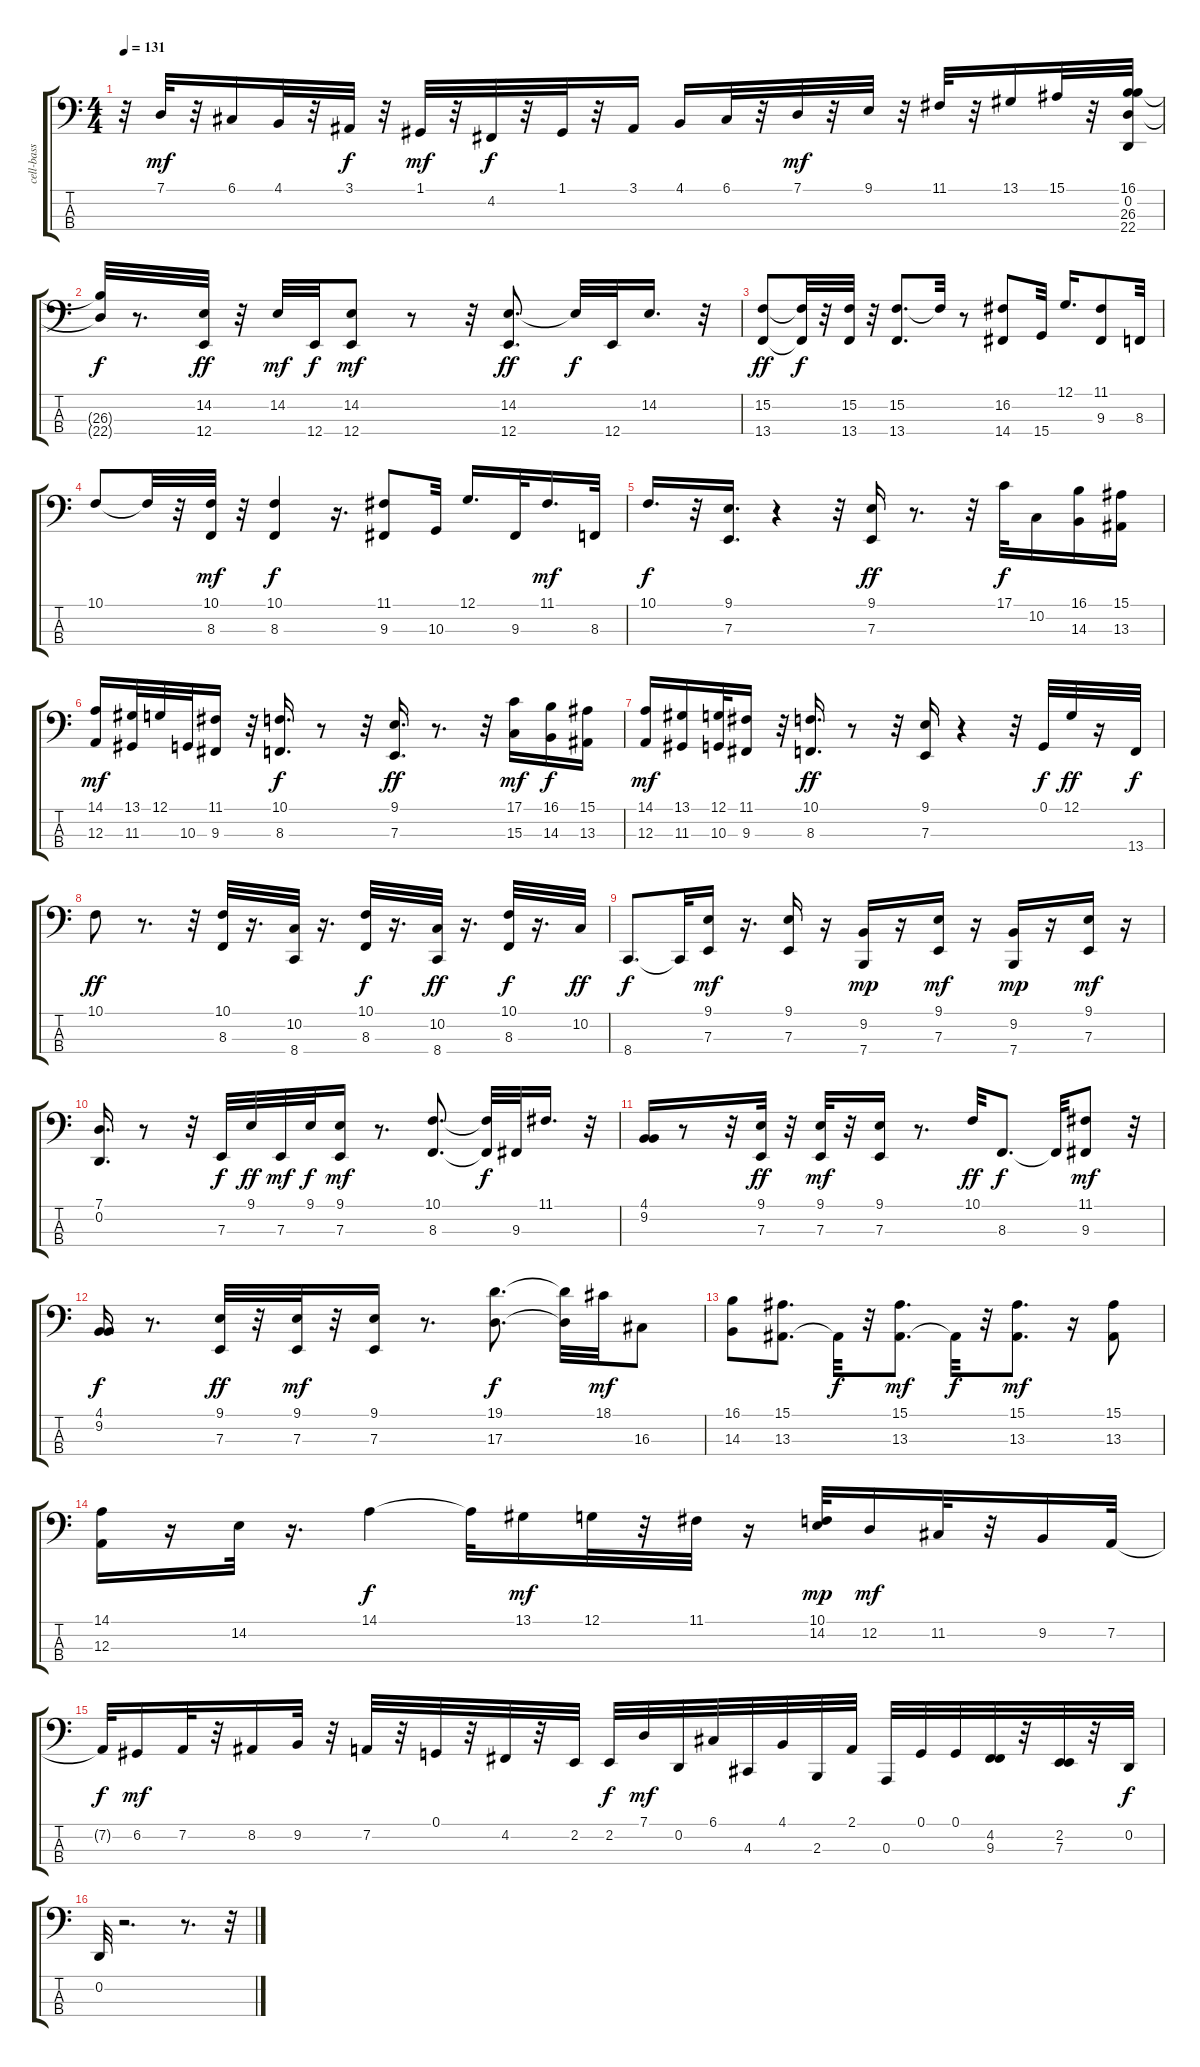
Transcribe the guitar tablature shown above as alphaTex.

\track ("cell-bass" "cell-bass") {instrument stringensemble2}
\staff {score tabs}
\tuning (G2 D2 A1 E1) {hide}
\ts (4 4)
\tempo 131
\clef f4
\ks c
r.32{dy f} 7.1.32{dy mf} r.32 6.1.16 4.1.32 r.32 3.1.32{dy f} r.32 1.1.32{dy mf} r.32 4.2.32{dy f} r.32 1.1.32 r.32 3.1.16 4.1.16 6.1.32 r.32 7.1.32{dy mf} r.32 9.1.32 r.32 11.1.32 r.32 13.1.16 15.1.32 r.32 (16.1 0.2 26.3 22.4).32 |
(26.3{t} 22.4{t}).32{dy f} r.8{d} (14.2 12.4).32{dy ff} r.32 14.2.32{dy mf} 12.4.32{dy f} (14.2 12.4).8{dy mf} r.8 r.32 (14.2 12.4).8{d dy ff} 14.2{t}.32{dy f} 12.4.32 14.2.16{d} r.32 |
(15.2 13.4).8{dy ff} (15.2{t} 13.4{t}).32{dy f} r.32 (15.2 13.4).32 r.32 (15.2 13.4).8{d} 15.2{t}.32 r.8 (16.2 14.4).8 15.4.32 12.1.16{d} (11.1 9.3).8 8.3.32 |
10.1.8 10.1{t}.32 r.32 (10.1 8.3).32{dy mf} r.32 (10.1 8.3).4{dy f} r.16{d} (11.1 9.3).8 10.3.32 12.1.16{d} 9.3.32 11.1.16{d dy mf} 8.3.32 |
10.1.16{d dy f} r.32 (9.1 7.3).16{d} r.4 r.32 (9.1 7.3).16{dy ff} r.8{d} r.32 17.1.32{dy f} 10.2.16 (16.1 14.3).16 (15.1 13.3).16 |
(14.1 12.3).16{dy mf} (13.1 11.3).32 12.1.32 10.3.32 (11.1 9.3).16 r.32 (10.1 8.3).16{d dy f} r.8 r.32 (9.1 7.3).16{d dy ff} r.8{d} r.32 (17.1 15.3).16{dy mf} (16.1 14.3).16{dy f} (15.1 13.3).16 |
(14.1 12.3).16{dy mf} (13.1 11.3).16 (12.1 10.3).32 (11.1 9.3).16 r.32 (10.1 8.3).16{d dy ff} r.8 r.32 (9.1 7.3).16 r.4 r.32 0.1.32{dy f} 12.1.32{dy ff} r.16 13.4.32{dy f} |
10.1.8{dy ff} r.8{d} r.32 (10.1 8.3).32 r.16{d} (10.2 8.4).32 r.16{d} (10.1 8.3).32{dy f} r.16{d} (10.2 8.4).32{dy ff} r.16{d} (10.1 8.3).32{dy f} r.16{d} 10.2.32{dy ff} |
8.4.8{d dy f} 8.4{t}.32 (9.1 7.3).16{dy mf} r.16{d} (9.1 7.3).16 r.16 (9.2 7.4).16{dy mp} r.16 (9.1 7.3).16{dy mf} r.16 (9.2 7.4).16{dy mp} r.16 (9.1 7.3).16{dy mf} r.16 |
(7.1 0.2).16{d} r.8 r.32 7.3.32{dy f} 9.1.32{dy ff} 7.3.32{dy mf} 9.1.32{dy f} (9.1 7.3).16{dy mf} r.8{d} (10.1 8.3).8{d} (10.1{t} 8.3{t}).32{dy f} 9.3.32 11.1.16{d} r.32 |
(4.1 9.2).16 r.8 r.32 (9.1 7.3).32{dy ff} r.32 (9.1 7.3).32{dy mf} r.32 (9.1 7.3).16 r.8{d} 10.1.32{dy ff} 8.3.8{d dy f} 8.3{t}.32 (11.1 9.3).8{dy mf} r.32 |
(4.1 9.2).16{dy f} r.8{d} (9.1 7.3).32{dy ff} r.32 (9.1 7.3).32{dy mf} r.32 (9.1 7.3).16 r.8{d} (19.1 17.3).8{d dy f} (19.1{t} 17.3{t}).32 18.1.32{dy mf} 16.3.8 |
(16.1 14.3).8 (15.1 13.3).8{d} 13.3{t}.32{dy f} r.32 (15.1 13.3).8{d dy mf} 13.3{t}.32{dy f} r.32 (15.1 13.3).8{d dy mf} r.16 (15.1 13.3).8 |
(14.1 12.3).16 r.16 14.2.32 r.16{d} 14.1.4{dy f} 14.1{t}.32 13.1.16{dy mf} 12.1.32 r.32 11.1.32 r.16 (10.1 14.2).32{dy mp} 12.2.16{dy mf} 11.2.32 r.32 9.2.16 7.2.32 |
7.2{t}.32{dy f} 6.2.16{dy mf} 7.2.32 r.32 8.2.16 9.2.32 r.32 7.2.32 r.32 0.1.32 r.32 4.2.32 r.32 2.2.32 2.2.32{dy f} 7.1.32{dy mf} 0.2.32 6.1.32 4.3.32 4.1.32 2.3.32 2.1.32 0.3.32 0.1.32 0.1.32 (4.2 9.3).32 r.32 (2.2 7.3).32 r.32 0.2.32{dy f} |
0.2.32 r.2{d} r.8{d} r.32
